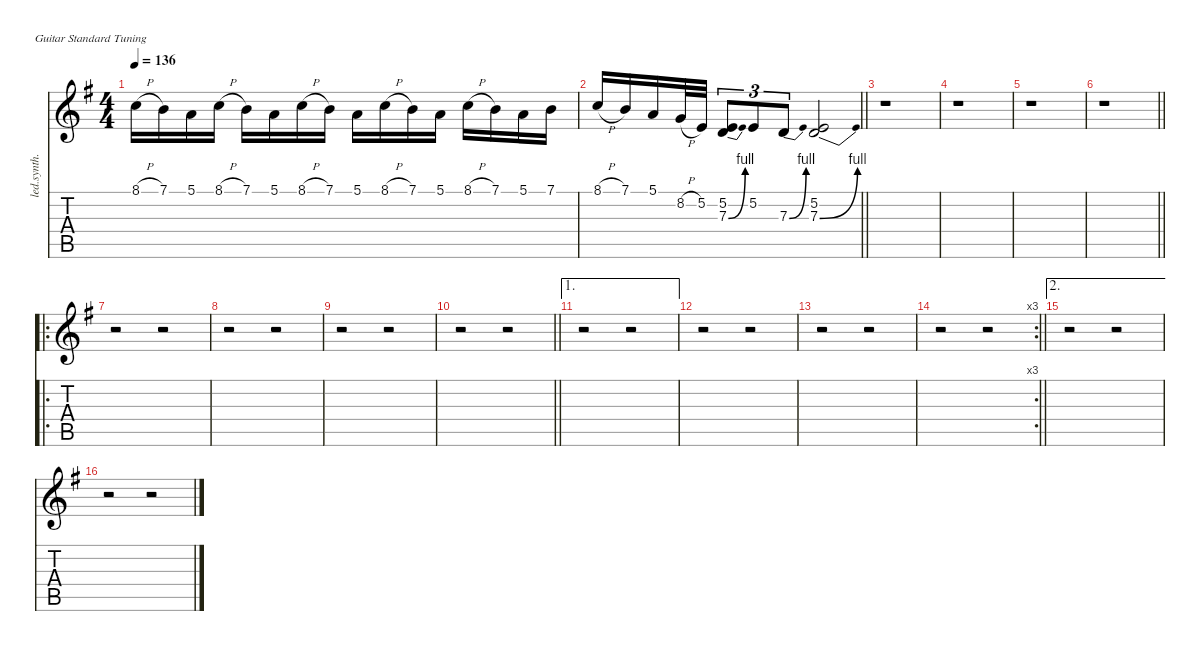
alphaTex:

\defaultSystemsLayout 4
\hideDynamics
\bracketExtendMode nobrackets
\otherSystemsTrackNameOrientation horizontal
\track ("Gtr 1 Overdub" "led.synth.") {instrument lead8bassandlead}
\staff {score tabs}
\tuning (E4 B3 G3 D3 A2 E2)
\ts (4 4)
\tempo 136
\clef g2
\ks g
8.1{h acc forcenatural}.16{dy f beam Down} 7.1{acc forcenatural}.16{beam Down} 5.1{acc forcenatural}.16{beam Down} 8.1{h acc forcenatural}.16{beam Down} 7.1{acc forcenatural}.16{beam Down} 5.1{acc forcenatural}.16{beam Down} 8.1{h acc forcenatural}.16{beam Down} 7.1{acc forcenatural}.16{beam Down} 5.1{acc forcenatural}.16{beam Down} 8.1{h acc forcenatural}.16{beam Down} 7.1{acc forcenatural}.16{beam Down} 5.1{acc forcenatural}.16{beam Down} 8.1{h acc forcenatural}.16{beam Down} 7.1{acc forcenatural}.16{beam Down} 5.1{acc forcenatural}.16{beam Down} 7.1{acc forcenatural}.16{beam Down} |
\barLineRight lightlight
8.1{h acc forcenatural}.16{beam Up} 7.1{acc forcenatural}.16{beam Up} 5.1{acc forcenatural}.16{beam Up} 8.2{h acc forcenatural}.32{beam Up} 5.2{acc forcenatural}.32{beam Up} (5.2{acc forcenatural} 7.3{be (bend 0 0 30 4) acc forcenatural}).8{tu (3 2) beam Up} 5.2{acc forcenatural}.8{tu (3 2) beam Up} 7.3{be (bend 0 0 30 4) acc forcenatural}.8{tu (3 2) beam Up} (5.2{acc forcenatural} 7.3{be (bend 0 0 30 4) acc forcenatural}).2{beam Up} |
r.1{beam Down} |
r.1{beam Down} |
r.1{beam Down} |
\barLineRight lightlight
r.1{beam Down} |
\ro
r.2{beam Down} r.2{beam Down} |
r.2{beam Down} r.2{beam Down} |
r.2{beam Down} r.2{beam Down} |
\barLineRight lightlight
r.2{beam Down} r.2{beam Down} |
\ae 1
r.2{beam Down} r.2{beam Down} |
r.2{beam Down} r.2{beam Down} |
r.2{beam Down} r.2{beam Down} |
\rc 3
\barLineRight lightlight
r.2{beam Down} r.2{beam Down} |
\ae 2
r.2{beam Down} r.2{beam Down} |
r.2{beam Down} r.2{beam Down}
